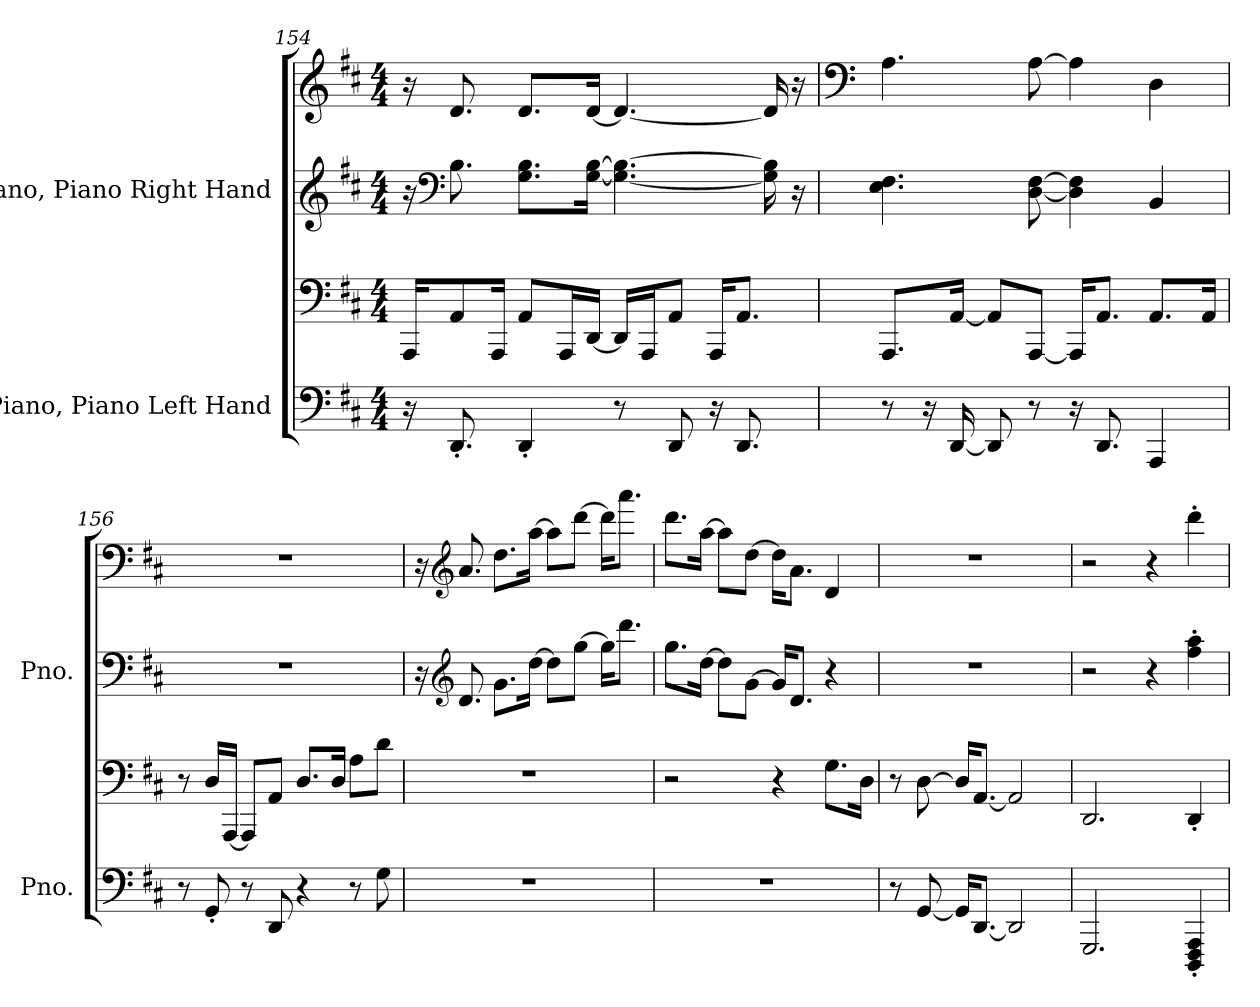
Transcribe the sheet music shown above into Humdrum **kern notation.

**kern	**kern	**kern	**kern
*part2	*part2	*part1	*part1
*staff4	*staff3	*staff2	*staff1
*I"Piano, Piano Left Hand	*	*I"Piano, Piano Right Hand	*
*I'Pno.	*	*I'Pno.	*
!!LO:LB:g=z
*clefF4	*clefF4	*clefG2	*clefG2
*k[f#c#]	*k[f#c#]	*k[f#c#]	*k[f#c#]
*M4/4	*M4/4	*M4/4	*M4/4
=154	=154	=154	=154
16r	16AAA/KL	16r	16r
*	*	*clefF4	*
8.DD'/	8AA/	8.B\	8.d/
.	16AAA/Jk	.	.
4DD'/	8AA/L	8.G\ 8.B\L	8.d/L
.	16AAA/L	.	.
.	[16DD/JJ	[16G\ [16B\Jk	[16d/Jk
8r	16DD/LL]	4.G\_ 4.B\_	4.d/_
.	16AAA/J	.	.
8DD/	8AA/J	.	.
16r	16AAA/KL	.	.
8.DD/	8.AA/J	.	.
.	.	16G\] 16B\]	16d/]
.	.	16r	16r
=155	=155	=155	=155
*	*	*	*clefF4
8r	8.AAA/L	4.E\ 4.F#\	4.A\
16r	.	.	.
[16DD/	[16AA/Jk	.	.
8DD/]	8AA/L]	.	.
8r	[8AAA/J	[8D\ [8F#\	[8A\
16r	16AAA/KL]	4D\] 4F#\]	4A\]
8.DD/	8.AA/J	.	.
4AAA/	8.AA/L	4BB/	4D\
.	16AA/Jk	.	.
=156	=156	=156	=156
8r	8r	1r	1r
8GG'/	16D/LL	.	.
.	[16AAA/JJ	.	.
8r	8AAA/L]	.	.
8DD/	8AA/J	.	.
4r	8.D/L	.	.
.	16D/Jk	.	.
8r	8A\L	.	.
8G\	8d\J	.	.
!!LO:PB:g=z
=157	=157	=157	=157
1r	1r	16r	16r
*	*	*clefG2	*clefG2
.	.	8.d/	8.a/
.	.	8.g\L	8.dd\L
.	.	[16dd\Jk	[16aa\Jk
.	.	8dd\L]	8aa\L]
.	.	[8gg\J	[8ddd\J
.	.	16gg\KL]	16ddd\KL]
.	.	8.ddd\J	8.aaa\J
=158	=158	=158	=158
1r	2r	8.gg\L	8.ddd\L
.	.	[16dd\Jk	[16aa\Jk
.	.	8dd\L]	8aa\L]
.	.	[8g\J	[8dd\J
.	4r	16g/KL]	16dd\KL]
.	.	8.d/J	8.a\J
.	8.G\L	4r	4d/
.	16D\Jk	.	.
=159	=159	=159	=159
8r	8r	1r	1r
[8GG/	[8D\	.	.
16GG/KL]	16D/KL]	.	.
[8.DD/J	[8.AA/J	.	.
2DD/]	2AA/]	.	.
=160	=160	=160	=160
2.GGG/	2.DD/	2r	2r
.	.	4r	4r
4DDD/' 4FFF#/' 4AAA/'	4DD'/	4ff#\' 4aa\'	4ddd'\
=	=	=	=
*-	*-	*-	*-
